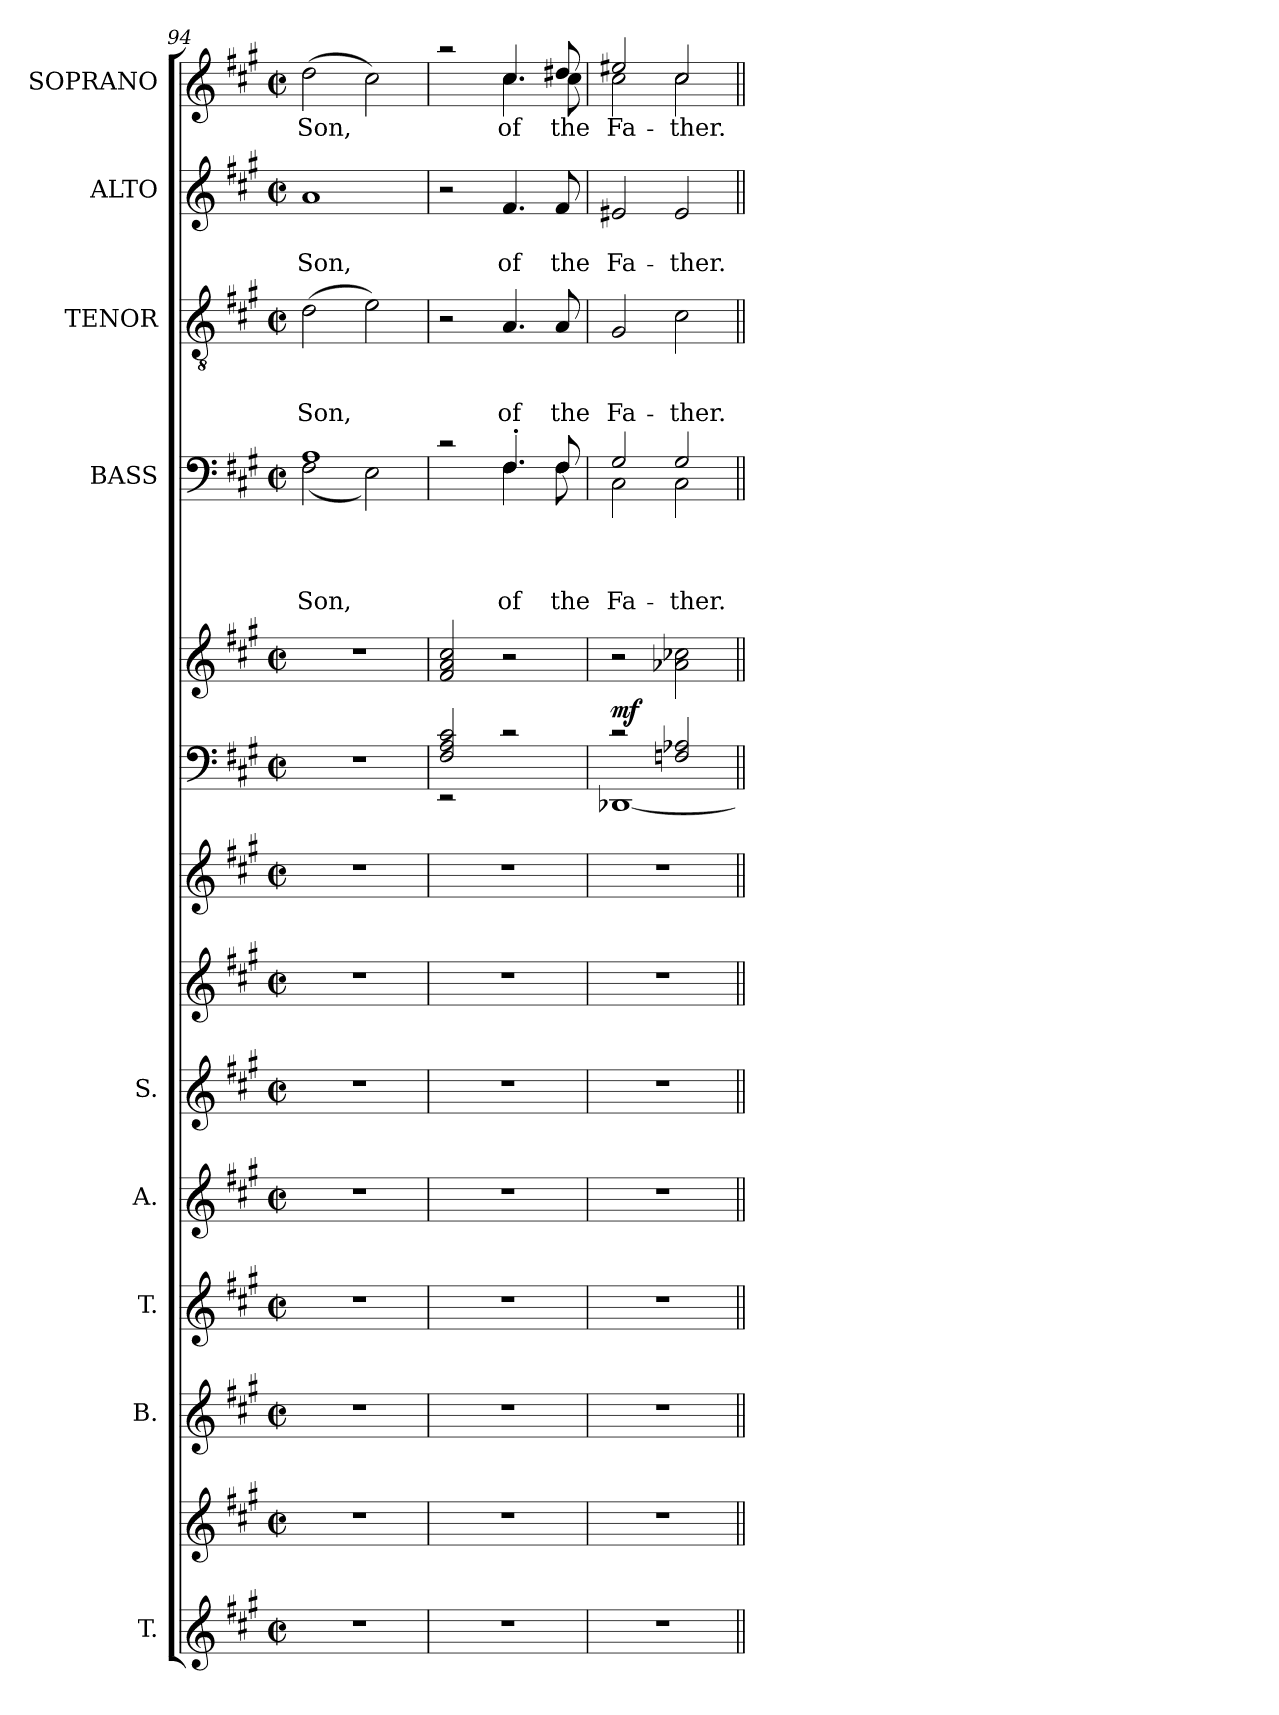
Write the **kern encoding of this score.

**kern	**kern	**kern	**kern	**kern	**kern	**kern	**kern	**kern	**dynam	**kern	**kern	**text	**text	**text	**text	**kern	**text	**text	**text	**kern	**text	**text	**kern	**text
*part13	*part13	*part12	*part11	*part10	*part9	*part8	*part7	*part6	*part6	*part5	*part4	*part4	*part4	*part4	*part4	*part3	*part3	*part3	*part3	*part2	*part2	*part2	*part1	*part1
*staff14	*staff13	*staff12	*staff11	*staff10	*staff9	*staff8	*staff7	*staff6	*staff6	*staff5	*staff4	*staff4	*staff4	*staff4	*staff4	*staff3	*staff3	*staff3	*staff3	*staff2	*staff2	*staff2	*staff1	*staff1
*I"T.	*	*I"B.	*I"T.	*I"A.	*I"S.	*	*	*	*	*	*I"BASS	*	*	*	*	*I"TENOR	*	*	*	*I"ALTO	*	*	*I"SOPRANO	*
*	*	*	*	*	*	*	*	*	*	*	*I'B.	*	*	*	*	*I'T.	*	*	*	*I'A.	*	*	*I'S.	*
*clefG2	*clefG2	*clefG2	*clefG2	*clefG2	*clefG2	*clefG2	*clefG2	*clefF4	*	*clefG2	*clefF4	*	*	*	*	*clefGv2	*	*	*	*clefG2	*	*	*clefG2	*
*k[f#c#g#]	*k[f#c#g#]	*k[f#c#g#]	*k[f#c#g#]	*k[f#c#g#]	*k[f#c#g#]	*k[f#c#g#]	*k[f#c#g#]	*k[f#c#g#]	*	*k[f#c#g#]	*k[f#c#g#]	*	*	*	*	*k[f#c#g#]	*	*	*	*k[f#c#g#]	*	*	*k[f#c#g#]	*
*A:	*A:	*A:	*A:	*A:	*A:	*A:	*A:	*A:	*	*A:	*A:	*	*	*	*	*A:	*	*	*	*A:	*	*	*A:	*
*M2/2	*M2/2	*M2/2	*M2/2	*M2/2	*M2/2	*M2/2	*M2/2	*M2/2	*	*M2/2	*M2/2	*	*	*	*	*M2/2	*	*	*	*M2/2	*	*	*M2/2	*
*met(c|)	*met(c|)	*met(c|)	*met(c|)	*met(c|)	*met(c|)	*met(c|)	*met(c|)	*met(c|)	*	*met(c|)	*met(c|)	*	*	*	*	*met(c|)	*	*	*	*met(c|)	*	*	*met(c|)	*
=94	=94	=94	=94	=94	=94	=94	=94	=94	=94	=94	=94	=94	=94	=94	=94	=94	=94	=94	=94	=94	=94	=94	=94	=94
*	*	*	*	*	*	*	*	*	*	*	*^	*	*	*	*	*	*	*	*	*	*	*	*	*
!	!	!	!	!	!	!	!	!	!	!	!	!	!	!	!	!LO:LY:b	!	!	!	!LO:LY:b	!	!	!LO:LY:b	!	!LO:LY:b
1r	1r	1r	1r	1r	1r	1r	1r	1r	.	1r	1A	(<2F#\	.	.	.	Son,	(>2d\	.	.	Son,	1a	.	Son,	(>2dd\	Son,
.	.	.	.	.	.	.	.	.	.	.	.	2E\)	.	.	.	.	2e\)	.	.	.	.	.	.	2cc#\)	.
!!LO:PB:g=z
=95	=95	=95	=95	=95	=95	=95	=95	=95	=95	=95	=95	=95	=95	=95	=95	=95	=95	=95	=95	=95	=95	=95	=95	=95	=95
*	*	*	*	*	*	*	*	*^	*	*	*	*	*	*	*	*	*	*	*	*	*	*	*	*^	*
1r	1r	1r	1r	1r	1r	1r	1r	2F#/ 2A/ 2c#/	2rEE	.	2f#/ 2a/ 2cc#/	2rc	2ryy	.	.	.	.	2r	.	.	.	2r	.	.	2raa	2ryy	.
!	!	!	!	!	!	!	!	!	!	!	!	!	!	!	!	!	!LO:LY:b	!	!	!	!LO:LY:b	!	!	!LO:LY:b	!	!	!LO:LY:b
.	.	.	.	.	.	.	.	2rc	2ryy	.	2r	4.F#'>/	4.F#\	.	.	.	of	4.A/	.	.	of	4.f#/	.	of	4.cc#/	4.cc#\	of
!	!	!	!	!	!	!	!	!	!	!	!	!	!	!	!	!	!LO:LY:b	!	!	!	!LO:LY:b	!	!	!LO:LY:b	!	!	!LO:LY:b
.	.	.	.	.	.	.	.	.	.	.	.	8F#/	8F#\	.	.	.	the	8A/	.	.	the	8f#/	.	the	8dd#X/	8cc#\	the
=96	=96	=96	=96	=96	=96	=96	=96	=96	=96	=96	=96	=96	=96	=96	=96	=96	=96	=96	=96	=96	=96	=96	=96	=96	=96	=96	=96
!	!	!	!	!	!	!	!	!	!	!LO:DY:a	!	!	!	!	!	!	!LO:LY:b	!	!	!	!LO:LY:b	!	!	!LO:LY:b	!	!	!LO:LY:b
1r	1r	1r	1r	1r	1r	1r	1r	2rc	[<1DD-X	mf	2r	2G#/	2C#\	.	.	.	Fa-	2G#/	.	.	Fa-	2e#X/	.	Fa-	2ee#X/	2cc#\	Fa-
!	!	!	!	!	!	!	!	!	!	!	!	!	!	!	!	!	!LO:LY:b	!	!	!	!LO:LY:b	!	!	!LO:LY:b	!	!	!LO:LY:b
.	.	.	.	.	.	.	.	2Fn/ 2A-X/	.	.	2a-X\ 2cc-X\	2G#/	2C#\	.	.	.	-ther.	2c#\	.	.	-ther.	2e#/	.	-ther.	2cc#/	2cc#\	-ther.
*	*	*	*	*	*	*	*	*v	*v	*	*	*v	*v	*	*	*	*	*	*	*	*	*	*	*	*v	*v	*
=||	=||	=||	=||	=||	=||	=||	=||	=||	=||	=||	=||	=||	=||	=||	=||	=||	=||	=||	=||	=||	=||	=||	=||	=||
*-	*-	*-	*-	*-	*-	*-	*-	*-	*-	*-	*-	*-	*-	*-	*-	*-	*-	*-	*-	*-	*-	*-	*-	*-
